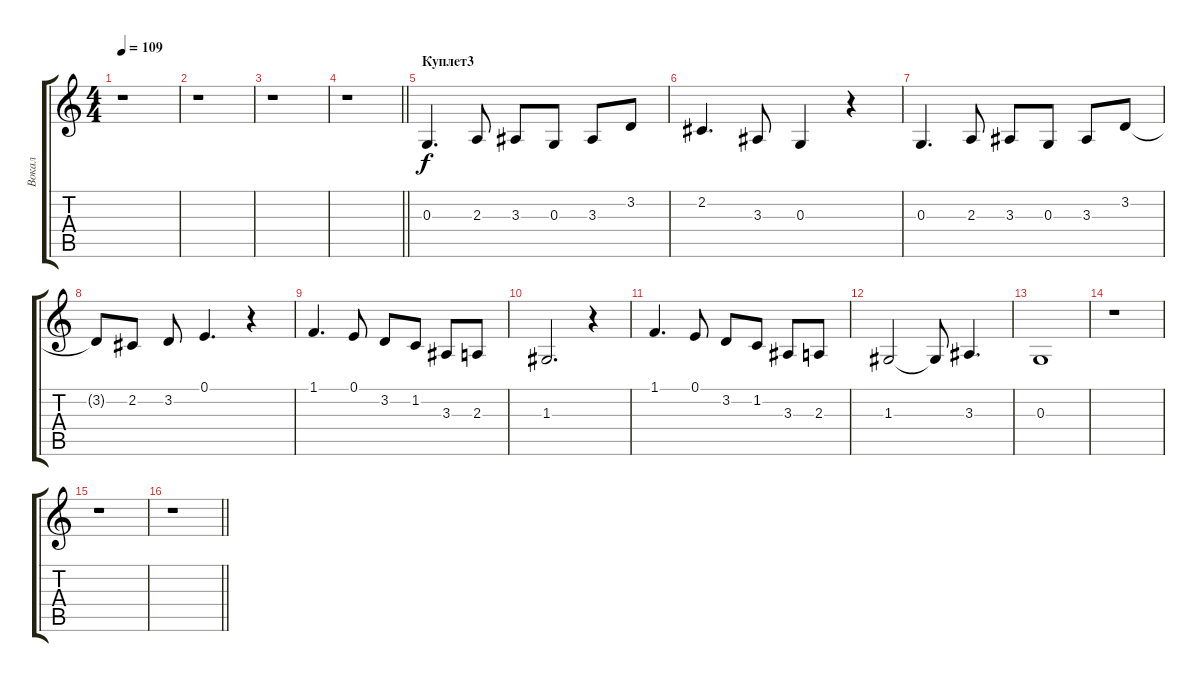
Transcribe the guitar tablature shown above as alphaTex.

\track ("Вокал" "Вокал") {instrument lead6voice}
\staff {score tabs}
\tuning (E4 B3 G3 D3 A2 E2) {hide}
\ts (4 4)
\tempo 109
\clef g2
\ks c
r.1{dy f} |
r.1 |
r.1 |
\barLineRight lightlight
r.1 |
\section ("" "Куплет3")
0.3.4{d} 2.3.8 3.3.8 0.3.8 3.3.8 3.2.8 |
2.2.4{d} 3.3.8 0.3.4 r.4 |
0.3.4{d} 2.3.8 3.3.8 0.3.8 3.3.8 3.2.8 |
3.2{t}.8 2.2.8 3.2.8 0.1.4{d} r.4 |
1.1.4{d} 0.1.8 3.2.8 1.2.8 3.3.8 2.3.8 |
1.3.2{d} r.4 |
1.1.4{d} 0.1.8 3.2.8 1.2.8 3.3.8 2.3.8 |
1.3.2 1.3{t}.8 3.3.4{d} |
0.3.1 |
r.1 |
r.1 |
\barLineRight lightlight
r.1
